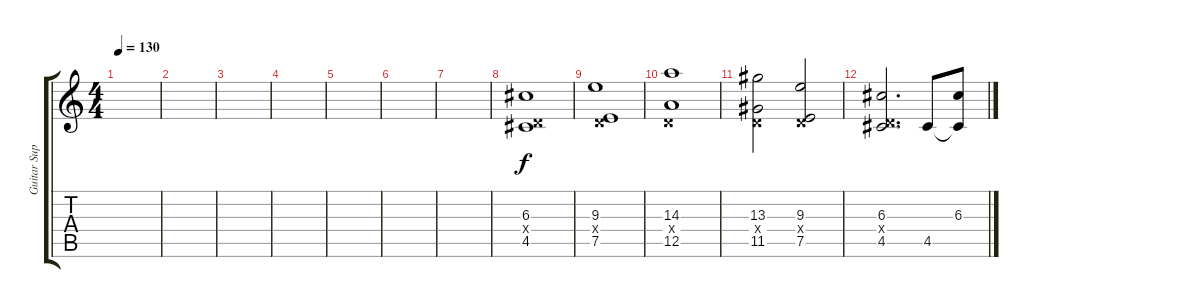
\track ("Guitar Sup" "Guitar Sup") {instrument distortionguitar}
\staff {score tabs}
\tuning (E4 B3 G3 D3 A2 E2) {hide}
\ts (4 4)
\tempo 130
\clef g2
\ks c
|
|
|
|
|
|
|
(6.3 0.4{x} 4.5).1{volume 12 instrument distortionguitar} |
(9.3 0.4{x} 7.5).1 |
(14.3 0.4{x} 12.5).1 |
(13.3 0.4{x} 11.5).2 (9.3 0.4{x} 7.5).2 |
(6.3 0.4{x} 4.5).2{d} 4.5.8 (6.3 4.5{t}).8
